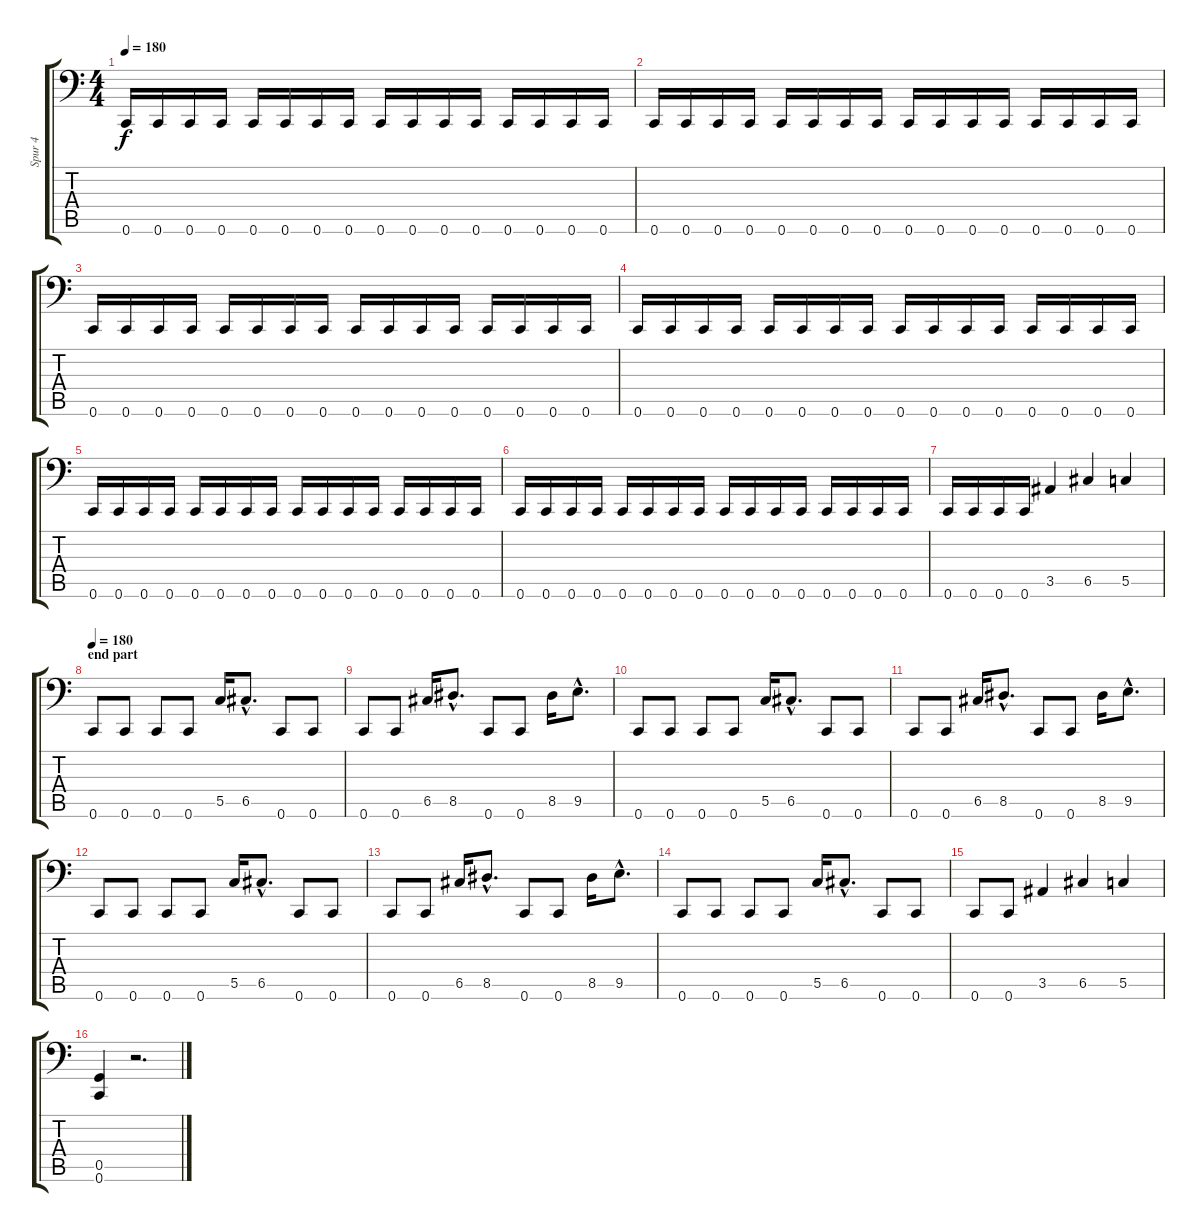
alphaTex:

\track ("Spur 4" "Spur 4") {instrument acousticbass}
\staff {score tabs}
\tuning (D3 A2 F2 C2 G1 C1) {hide}
\ts (4 4)
\tempo 180
\clef f4
\ks c
0.6.16{dy f} 0.6.16 0.6.16 0.6.16 0.6.16 0.6.16 0.6.16 0.6.16 0.6.16 0.6.16 0.6.16 0.6.16 0.6.16 0.6.16 0.6.16 0.6.16 |
0.6.16 0.6.16 0.6.16 0.6.16 0.6.16 0.6.16 0.6.16 0.6.16 0.6.16 0.6.16 0.6.16 0.6.16 0.6.16 0.6.16 0.6.16 0.6.16 |
0.6.16 0.6.16 0.6.16 0.6.16 0.6.16 0.6.16 0.6.16 0.6.16 0.6.16 0.6.16 0.6.16 0.6.16 0.6.16 0.6.16 0.6.16 0.6.16 |
0.6.16 0.6.16 0.6.16 0.6.16 0.6.16 0.6.16 0.6.16 0.6.16 0.6.16 0.6.16 0.6.16 0.6.16 0.6.16 0.6.16 0.6.16 0.6.16 |
0.6.16 0.6.16 0.6.16 0.6.16 0.6.16 0.6.16 0.6.16 0.6.16 0.6.16 0.6.16 0.6.16 0.6.16 0.6.16 0.6.16 0.6.16 0.6.16 |
0.6.16 0.6.16 0.6.16 0.6.16 0.6.16 0.6.16 0.6.16 0.6.16 0.6.16 0.6.16 0.6.16 0.6.16 0.6.16 0.6.16 0.6.16 0.6.16 |
0.6.16 0.6.16 0.6.16 0.6.16 3.5.4 6.5.4 5.5.4 |
\section ("" "end part")
\tempo 180
0.6.8 0.6.8 0.6.8 0.6.8 5.5.16 6.5{hac}.8{d} 0.6.8 0.6.8 |
0.6.8 0.6.8 6.5.16 8.5{hac}.8{d} 0.6.8 0.6.8 8.5.16 9.5{hac}.8{d} |
0.6.8 0.6.8 0.6.8 0.6.8 5.5.16 6.5{hac}.8{d} 0.6.8 0.6.8 |
0.6.8 0.6.8 6.5.16 8.5{hac}.8{d} 0.6.8 0.6.8 8.5.16 9.5{hac}.8{d} |
0.6.8 0.6.8 0.6.8 0.6.8 5.5.16 6.5{hac}.8{d} 0.6.8 0.6.8 |
0.6.8 0.6.8 6.5.16 8.5{hac}.8{d} 0.6.8 0.6.8 8.5.16 9.5{hac}.8{d} |
0.6.8 0.6.8 0.6.8 0.6.8 5.5.16 6.5{hac}.8{d} 0.6.8 0.6.8 |
0.6.8 0.6.8 3.5.4 6.5.4 5.5.4 |
(0.5 0.6).4 r.2{d}
